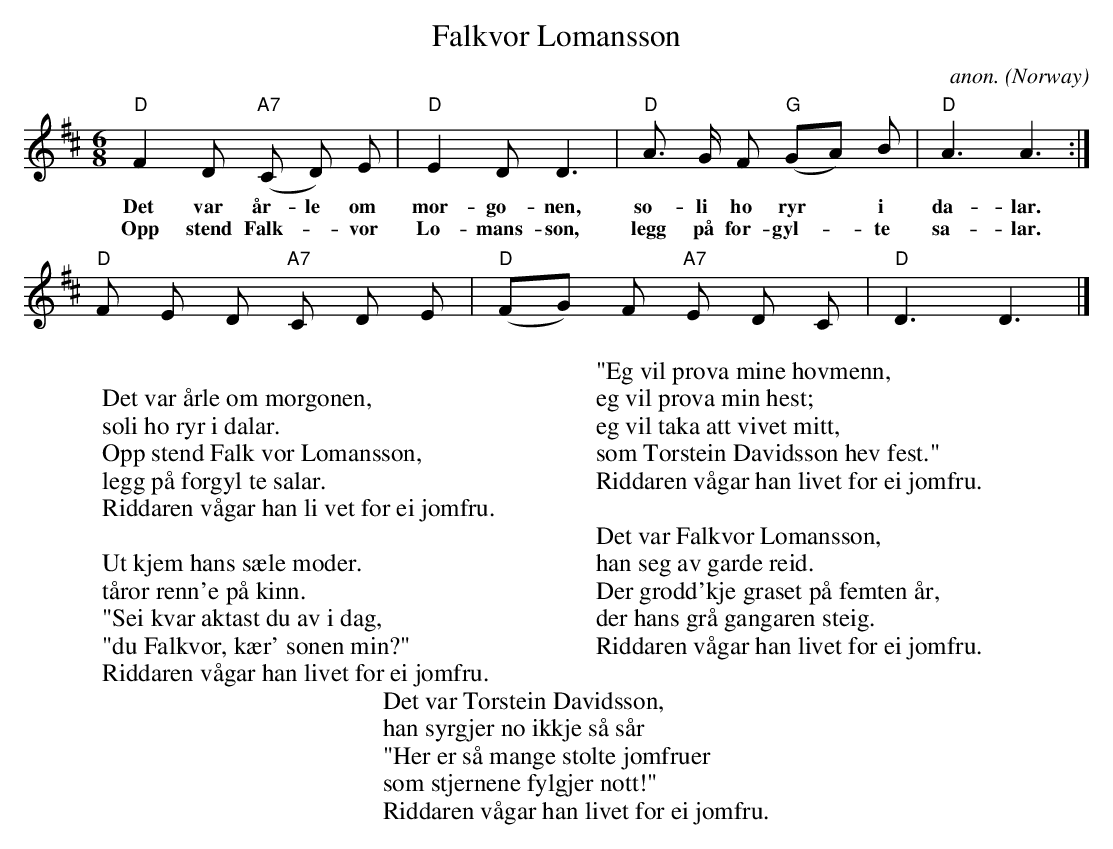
X:1
T:Falkvor Lomansson
C:anon.
O:Norway
M:6/8
L:1/8
K:D
"D"F2 D "A7"(C D) E|"D"E2 D D3|"D"A> G F "G"(GA) B|"D"A3 A3:|
w:Det var \aar- le om mor- go- nen, so- li ho ryr* i da- lar.
w:Opp stend Falk-* vor Lo- mans- son, legg p\aa for- gyl-* te sa- lar.
"D"F E D "A7"C D E|"D"(FG) F "A7"E D C|"D"D3 D3|]
W:
W:Det var \aarle om morgonen,
W:soli ho ryr i dalar.
W:Opp stend Falk vor Lomansson,
W:legg p\aa forgyl te salar.
W:  Riddaren v\aagar han li vet for ei jomfru.
W:
W:Ut kjem hans s\aele moder.
W:t\aaror renn'e p\aa kinn.
W:"Sei kvar aktast du av i dag,
W:"du Falkvor, k\aer' sonen min?"
W:  Riddaren v\aagar han livet for ei jomfru.
W:
W:"Eg vil pr\ova mine hovmenn,
W:eg vil pr\ova min hest;
W:eg vil taka att vivet mitt,
W:som Torstein Davidsson hev fest."
W:  Riddaren v\aagar han livet for ei jomfru.
W:
W:Det var Falkvor Lomansson,
W:han seg av garde reid.
W:Der grodd'kje graset p\aa femten \aar,
W:der hans gr\aa gangaren steig.
W:  Riddaren v\aagar han livet for ei jomfru.
W:
W:Det var Torstein Davidsson,
W:han syrgjer no ikkje s\aa s\aar
W:"Her er s\aa mange stolte jomfruer
W:som stjernene fylgjer nott!"
W:  Riddaren v\aagar han livet for ei jomfru.
